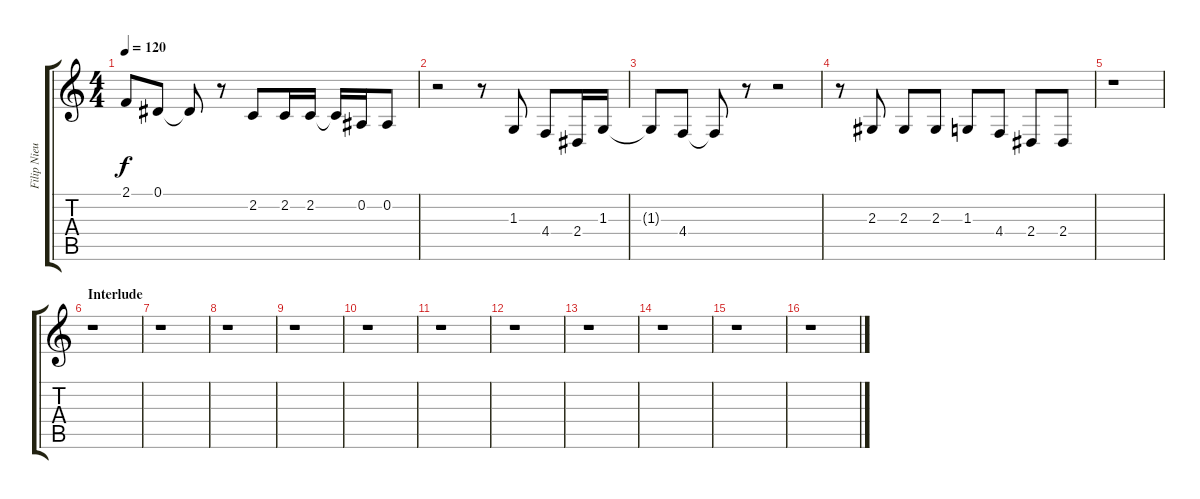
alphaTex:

\track ("Filip Nieuwdorp" "Filip Nieu") {instrument oboe}
\staff {score tabs}
\tuning (Eb4 Bb3 Gb3 Db3 Ab2 Eb2) {hide}
\ts (4 4)
\tempo 120
\clef g2
\ks c
2.1{t}.8{dy f} 0.1.8 0.1{t}.8 r.8 2.2.8 2.2.16 2.2.16 2.2{t}.16 0.2.16 0.2.8 |
r.2 r.8 1.3.8 4.4.8 2.4.16 1.3.16 |
1.3{t}.8 4.4.8 4.4{t}.8 r.8 r.2 |
r.8 2.3.8 2.3.8 2.3.8 1.3.8 4.4.8 2.4.8 2.4.8 |
r.1 |
\section ("" "Interlude")
r.1 |
r.1 |
r.1 |
r.1 |
r.1 |
r.1 |
r.1 |
r.1 |
r.1 |
r.1 |
r.1
